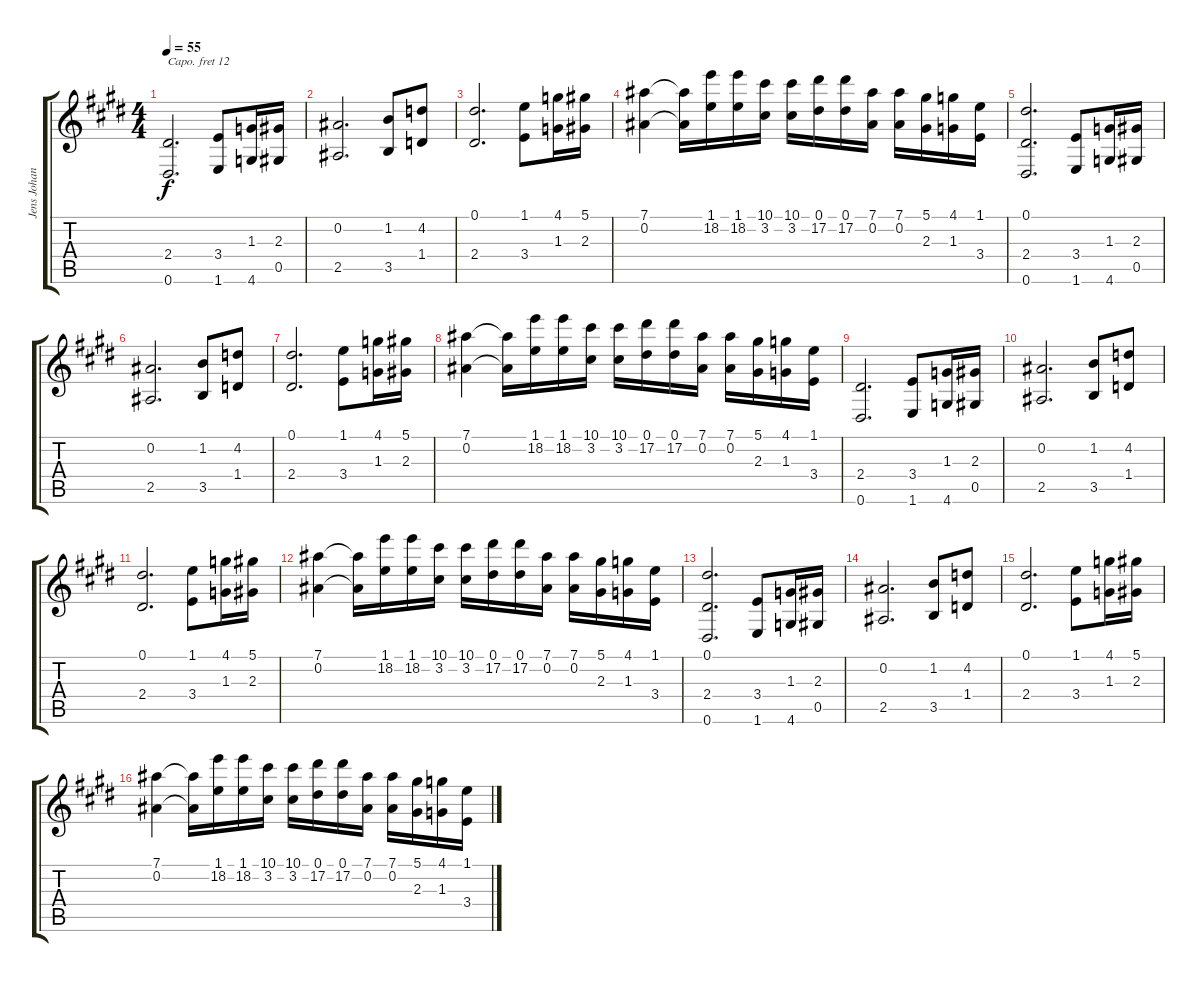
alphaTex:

\track ("Jens Johansson I" "Jens Johan") {instrument stringensemble1}
\staff {score tabs}
\capo 12
\tuning (Eb4 Bb3 Gb3 Db3 Ab2 Eb2) {hide}
\ts (4 4)
\tempo 55
\clef g2
\ks e
(2.4 0.6).2{d dy f instrument stringensemble1} (3.4 1.6).8 (1.3 4.6).16 (2.3 0.5).16 |
(0.2 2.5).2{d} (1.2 3.5).8 (4.2 1.4).8 |
(0.1 2.4).2{d} (1.1 3.4).8 (4.1 1.3).16 (5.1 2.3).16 |
(7.1 0.2).4 (7.1{t} 0.2{t}).16 (1.1 18.2).16 (1.1 18.2).16 (10.1 3.2).16 (10.1 3.2).16 (0.1 17.2).16 (0.1 17.2).16 (7.1 0.2).16 (7.1 0.2).16 (5.1 2.3).16 (4.1 1.3).16 (1.1 3.4).16 |
(0.1 2.4 0.6).2{d instrument stringensemble1} (3.4 1.6).8 (1.3 4.6).16 (2.3 0.5).16 |
(0.2 2.5).2{d} (1.2 3.5).8 (4.2 1.4).8 |
(0.1 2.4).2{d} (1.1 3.4).8 (4.1 1.3).16 (5.1 2.3).16 |
(7.1 0.2).4 (7.1{t} 0.2{t}).16 (1.1 18.2).16 (1.1 18.2).16 (10.1 3.2).16 (10.1 3.2).16 (0.1 17.2).16 (0.1 17.2).16 (7.1 0.2).16 (7.1 0.2).16 (5.1 2.3).16 (4.1 1.3).16 (1.1 3.4).16 |
(2.4 0.6).2{d instrument stringensemble1} (3.4 1.6).8 (1.3 4.6).16 (2.3 0.5).16 |
(0.2 2.5).2{d} (1.2 3.5).8 (4.2 1.4).8 |
(0.1 2.4).2{d} (1.1 3.4).8 (4.1 1.3).16 (5.1 2.3).16 |
(7.1 0.2).4 (7.1{t} 0.2{t}).16 (1.1 18.2).16 (1.1 18.2).16 (10.1 3.2).16 (10.1 3.2).16 (0.1 17.2).16 (0.1 17.2).16 (7.1 0.2).16 (7.1 0.2).16 (5.1 2.3).16 (4.1 1.3).16 (1.1 3.4).16 |
(0.1 2.4 0.6).2{d instrument stringensemble1} (3.4 1.6).8 (1.3 4.6).16 (2.3 0.5).16 |
(0.2 2.5).2{d} (1.2 3.5).8 (4.2 1.4).8 |
(0.1 2.4).2{d} (1.1 3.4).8 (4.1 1.3).16 (5.1 2.3).16 |
(7.1 0.2).4 (7.1{t} 0.2{t}).16 (1.1 18.2).16 (1.1 18.2).16 (10.1 3.2).16 (10.1 3.2).16 (0.1 17.2).16 (0.1 17.2).16 (7.1 0.2).16 (7.1 0.2).16 (5.1 2.3).16 (4.1 1.3).16 (1.1 3.4).16
